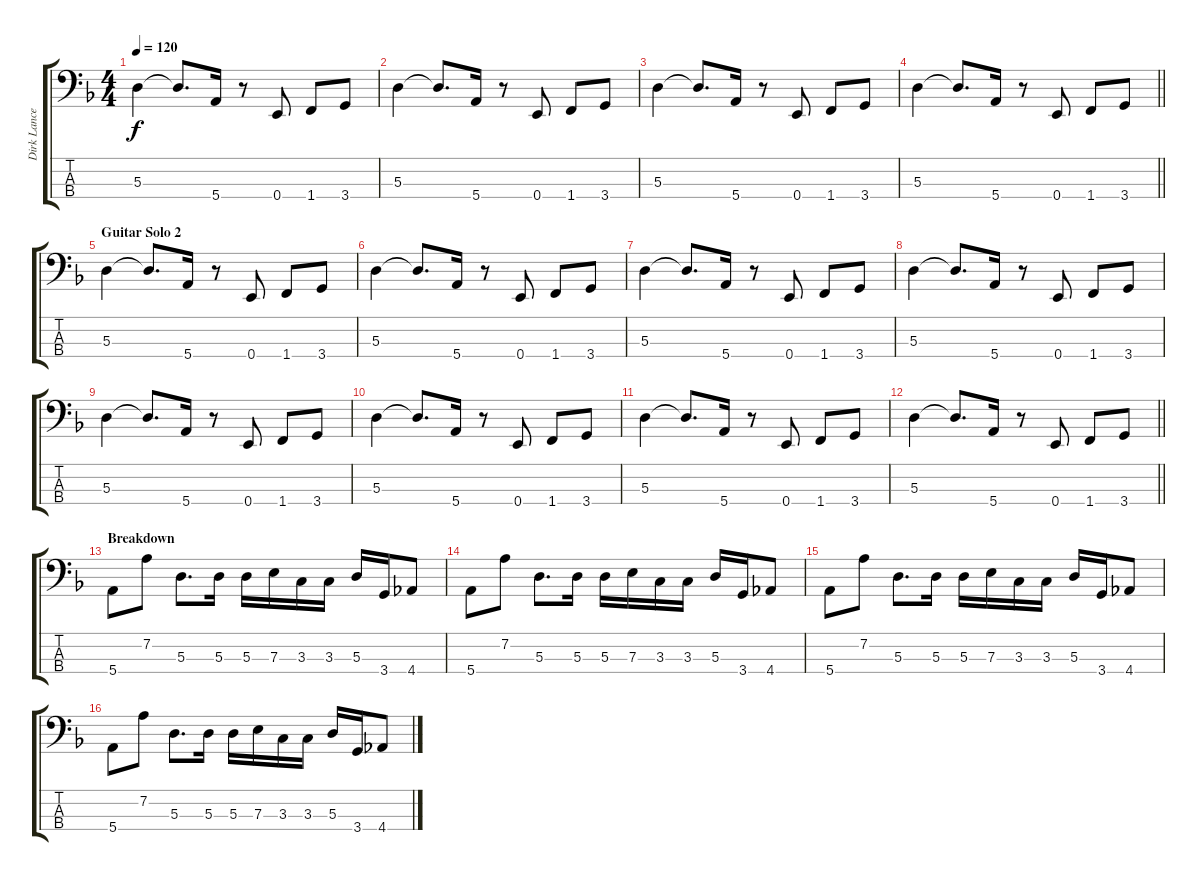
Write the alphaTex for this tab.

\track ("Dirk Lance" "Dirk Lance") {instrument slapbass1}
\staff {score tabs}
\tuning (G2 D2 A1 E1) {hide}
\ts (4 4)
\tempo 120
\clef f4
\ks dminor
5.3.4{dy f} 5.3{t}.8{d} 5.4.16 r.8 0.4.8 1.4.8 3.4.8 |
5.3.4 5.3{t}.8{d} 5.4.16 r.8 0.4.8 1.4.8 3.4.8 |
5.3.4 5.3{t}.8{d} 5.4.16 r.8 0.4.8 1.4.8 3.4.8 |
\barLineRight lightlight
5.3.4 5.3{t}.8{d} 5.4.16 r.8 0.4.8 1.4.8 3.4.8 |
\section ("" "Guitar Solo 2")
5.3.4 5.3{t}.8{d} 5.4.16 r.8 0.4.8 1.4.8 3.4.8 |
5.3.4 5.3{t}.8{d} 5.4.16 r.8 0.4.8 1.4.8 3.4.8 |
5.3.4 5.3{t}.8{d} 5.4.16 r.8 0.4.8 1.4.8 3.4.8 |
5.3.4 5.3{t}.8{d} 5.4.16 r.8 0.4.8 1.4.8 3.4.8 |
5.3.4 5.3{t}.8{d} 5.4.16 r.8 0.4.8 1.4.8 3.4.8 |
5.3.4 5.3{t}.8{d} 5.4.16 r.8 0.4.8 1.4.8 3.4.8 |
5.3.4 5.3{t}.8{d} 5.4.16 r.8 0.4.8 1.4.8 3.4.8 |
\barLineRight lightlight
5.3.4 5.3{t}.8{d} 5.4.16 r.8 0.4.8 1.4.8 3.4.8 |
\section ("" "Breakdown")
5.4.8 7.2.8 5.3.8{d} 5.3.16 5.3.16 7.3.16 3.3.16 3.3.16 5.3.16 3.4.16 4.4.8 |
5.4.8 7.2.8 5.3.8{d} 5.3.16 5.3.16 7.3.16 3.3.16 3.3.16 5.3.16 3.4.16 4.4.8 |
5.4.8 7.2.8 5.3.8{d} 5.3.16 5.3.16 7.3.16 3.3.16 3.3.16 5.3.16 3.4.16 4.4.8 |
5.4.8 7.2.8 5.3.8{d} 5.3.16 5.3.16 7.3.16 3.3.16 3.3.16 5.3.16 3.4.16 4.4.8
